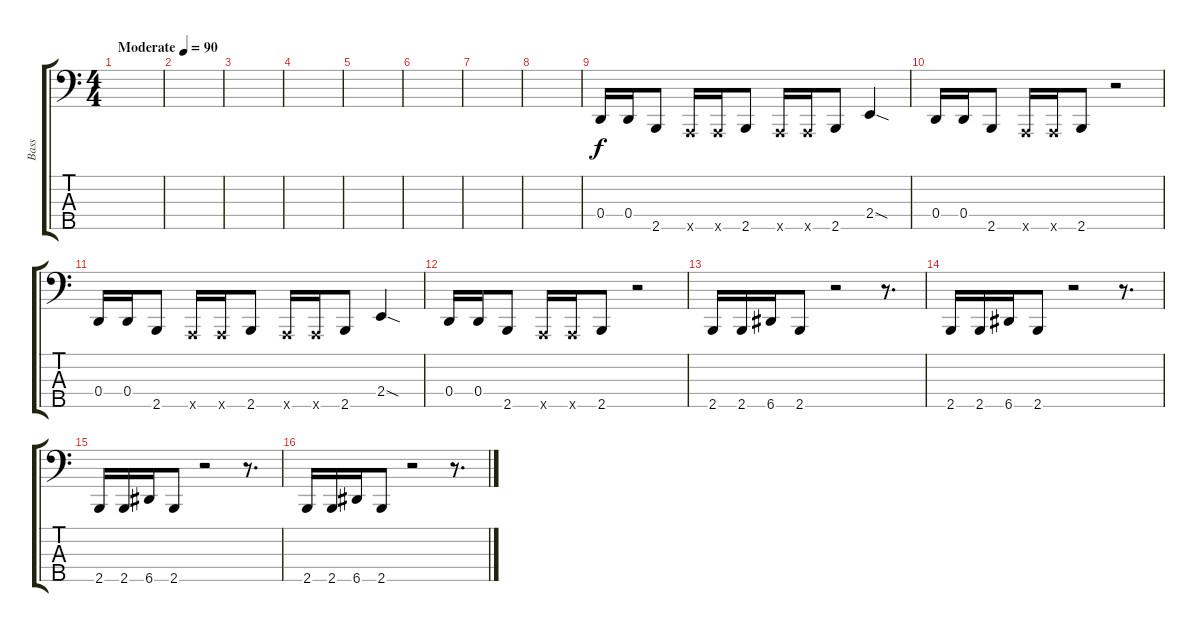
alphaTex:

\track ("Bass" "Bass") {instrument slapbass1}
\staff {score tabs}
\tuning (F2 C2 G1 D1 A0) {hide}
\ts (4 4)
\tempo (90 "Moderate")
\clef f4
\ks c
|
|
|
|
|
|
|
|
0.4.16 0.4.16 2.5.8 0.5{x}.16 0.5{x}.16 2.5.8 0.5{x}.16 0.5{x}.16 2.5.8 2.4{sod}.4 |
0.4.16 0.4.16 2.5.8 0.5{x}.16 0.5{x}.16 2.5.8 r.2 |
0.4.16 0.4.16 2.5.8 0.5{x}.16 0.5{x}.16 2.5.8 0.5{x}.16 0.5{x}.16 2.5.8 2.4{sod}.4 |
0.4.16 0.4.16 2.5.8 0.5{x}.16 0.5{x}.16 2.5.8 r.2 |
2.5.16 2.5.16 6.5.16 2.5.8 r.2 r.8{d} |
2.5.16 2.5.16 6.5.16 2.5.8 r.2 r.8{d} |
2.5.16 2.5.16 6.5.16 2.5.8 r.2 r.8{d} |
2.5.16 2.5.16 6.5.16 2.5.8 r.2 r.8{d}
